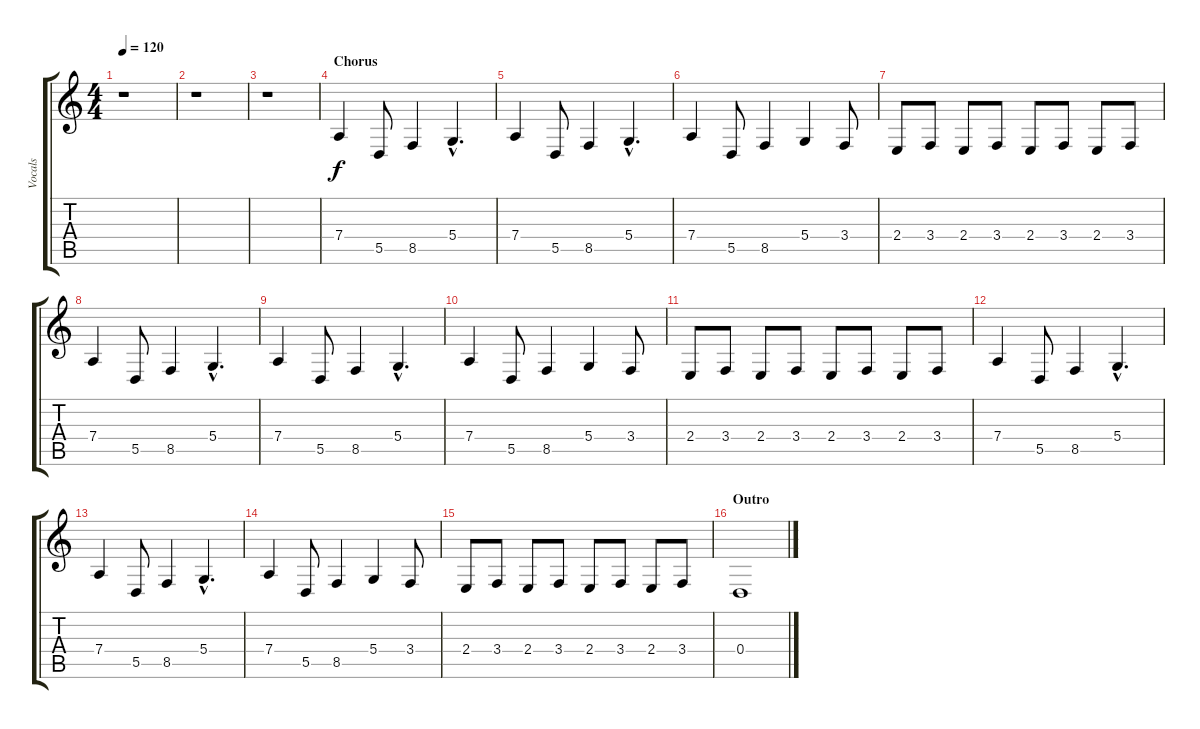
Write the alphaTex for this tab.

\track ("Vocals" "Vocals") {instrument lead8bassandlead}
\staff {score tabs}
\tuning (E4 B3 G3 D3 A2 E2) {hide}
\ts (4 4)
\tempo 120
\clef g2
\ks c
r.1{dy f} |
r.1 |
r.1 |
\section ("" "Chorus")
7.4.4 5.5.8 8.5.4 5.4{hac}.4{d} |
7.4.4 5.5.8 8.5.4 5.4{hac}.4{d} |
7.4.4 5.5.8 8.5.4 5.4.4 3.4.8 |
2.4.8 3.4.8 2.4.8 3.4.8 2.4.8 3.4.8 2.4.8 3.4.8 |
7.4.4 5.5.8 8.5.4 5.4{hac}.4{d} |
7.4.4 5.5.8 8.5.4 5.4{hac}.4{d} |
7.4.4 5.5.8 8.5.4 5.4.4 3.4.8 |
2.4.8 3.4.8 2.4.8 3.4.8 2.4.8 3.4.8 2.4.8 3.4.8 |
7.4.4 5.5.8 8.5.4 5.4{hac}.4{d} |
7.4.4 5.5.8 8.5.4 5.4{hac}.4{d} |
7.4.4 5.5.8 8.5.4 5.4.4 3.4.8 |
2.4.8 3.4.8 2.4.8 3.4.8 2.4.8 3.4.8 2.4.8 3.4.8 |
\section ("" "Outro")
0.4.1
